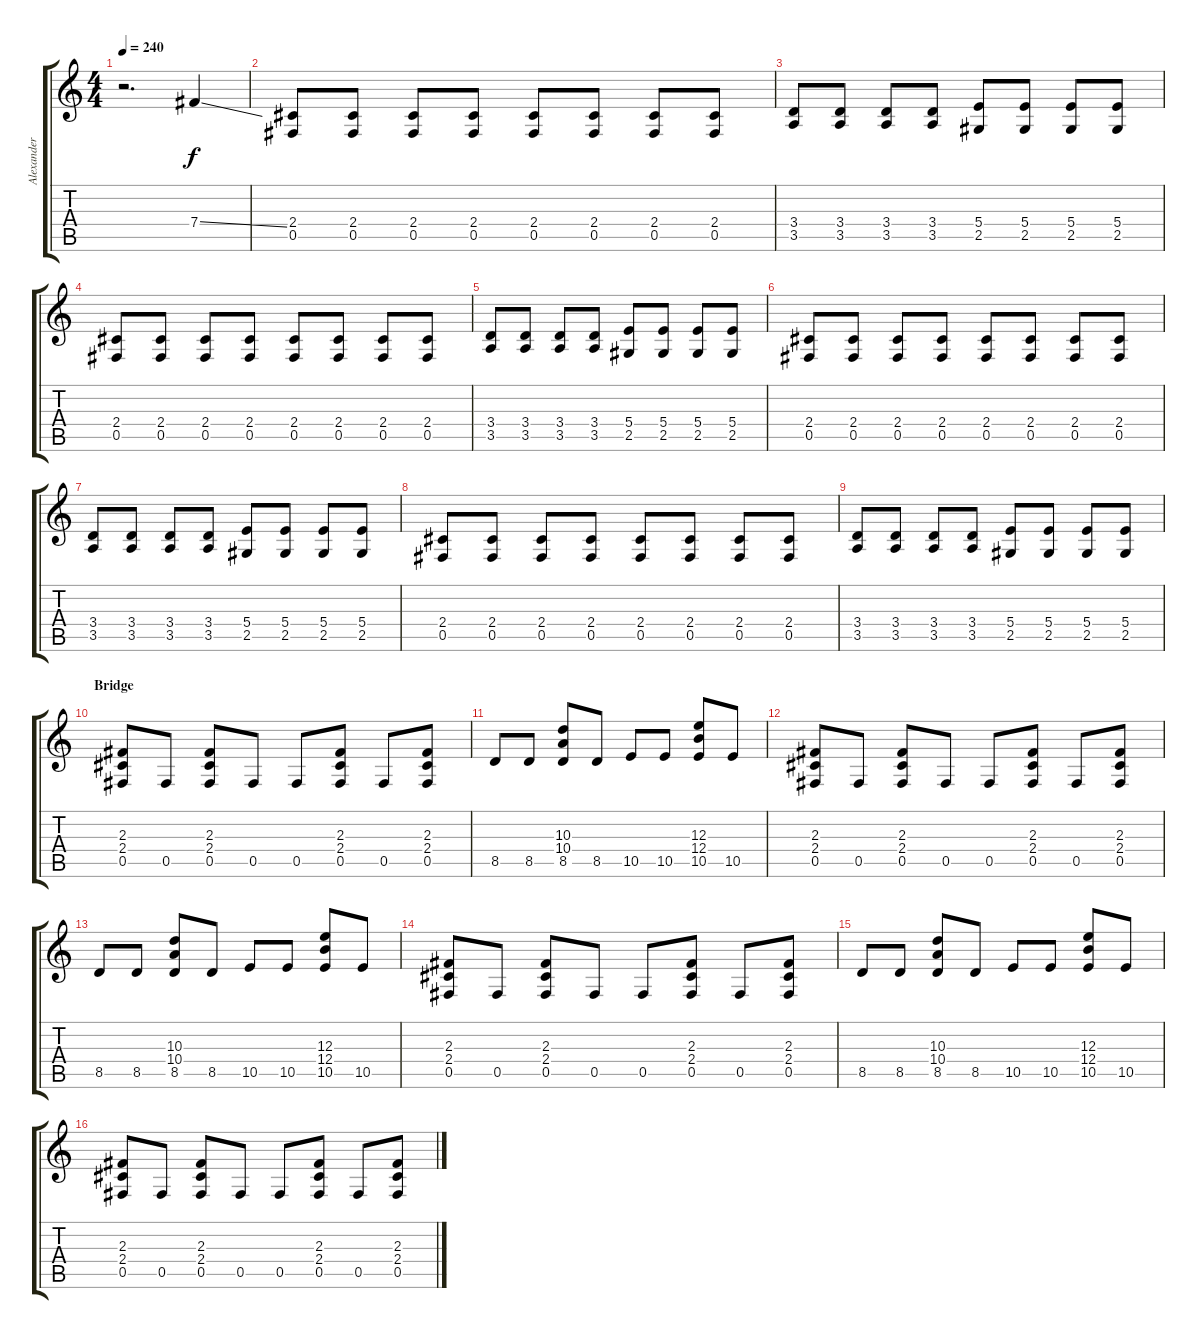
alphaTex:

\track ("Alexander Kuoppala" "Alexander ") {instrument distortionguitar}
\staff {score tabs}
\tuning (Db4 Ab3 E3 B2 Gb2 Db2) {hide}
\ts (4 4)
\tempo 240
\clef g2
\ks c
r.2{d dy f} 7.4{ss}.4 |
(2.4 0.5).8 (2.4 0.5).8 (2.4 0.5).8 (2.4 0.5).8 (2.4 0.5).8 (2.4 0.5).8 (2.4 0.5).8 (2.4 0.5).8 |
(3.4 3.5).8 (3.4 3.5).8 (3.4 3.5).8 (3.4 3.5).8 (5.4 2.5).8 (5.4 2.5).8 (5.4 2.5).8 (5.4 2.5).8 |
(2.4 0.5).8 (2.4 0.5).8 (2.4 0.5).8 (2.4 0.5).8 (2.4 0.5).8 (2.4 0.5).8 (2.4 0.5).8 (2.4 0.5).8 |
(3.4 3.5).8 (3.4 3.5).8 (3.4 3.5).8 (3.4 3.5).8 (5.4 2.5).8 (5.4 2.5).8 (5.4 2.5).8 (5.4 2.5).8 |
(2.4 0.5).8 (2.4 0.5).8 (2.4 0.5).8 (2.4 0.5).8 (2.4 0.5).8 (2.4 0.5).8 (2.4 0.5).8 (2.4 0.5).8 |
(3.4 3.5).8 (3.4 3.5).8 (3.4 3.5).8 (3.4 3.5).8 (5.4 2.5).8 (5.4 2.5).8 (5.4 2.5).8 (5.4 2.5).8 |
(2.4 0.5).8 (2.4 0.5).8 (2.4 0.5).8 (2.4 0.5).8 (2.4 0.5).8 (2.4 0.5).8 (2.4 0.5).8 (2.4 0.5).8 |
(3.4 3.5).8 (3.4 3.5).8 (3.4 3.5).8 (3.4 3.5).8 (5.4 2.5).8 (5.4 2.5).8 (5.4 2.5).8 (5.4 2.5).8 |
\section ("" "Bridge")
(2.3 2.4 0.5).8 0.5.8 (2.3 2.4 0.5).8 0.5.8 0.5.8 (2.3 2.4 0.5).8 0.5.8 (2.3 2.4 0.5).8 |
8.5.8 8.5.8 (10.3 10.4 8.5).8 8.5.8 10.5.8 10.5.8 (12.3 12.4 10.5).8 10.5.8 |
(2.3 2.4 0.5).8 0.5.8 (2.3 2.4 0.5).8 0.5.8 0.5.8 (2.3 2.4 0.5).8 0.5.8 (2.3 2.4 0.5).8 |
8.5.8 8.5.8 (10.3 10.4 8.5).8 8.5.8 10.5.8 10.5.8 (12.3 12.4 10.5).8 10.5.8 |
(2.3 2.4 0.5).8 0.5.8 (2.3 2.4 0.5).8 0.5.8 0.5.8 (2.3 2.4 0.5).8 0.5.8 (2.3 2.4 0.5).8 |
8.5.8 8.5.8 (10.3 10.4 8.5).8 8.5.8 10.5.8 10.5.8 (12.3 12.4 10.5).8 10.5.8 |
(2.3 2.4 0.5).8 0.5.8 (2.3 2.4 0.5).8 0.5.8 0.5.8 (2.3 2.4 0.5).8 0.5.8 (2.3 2.4 0.5).8
